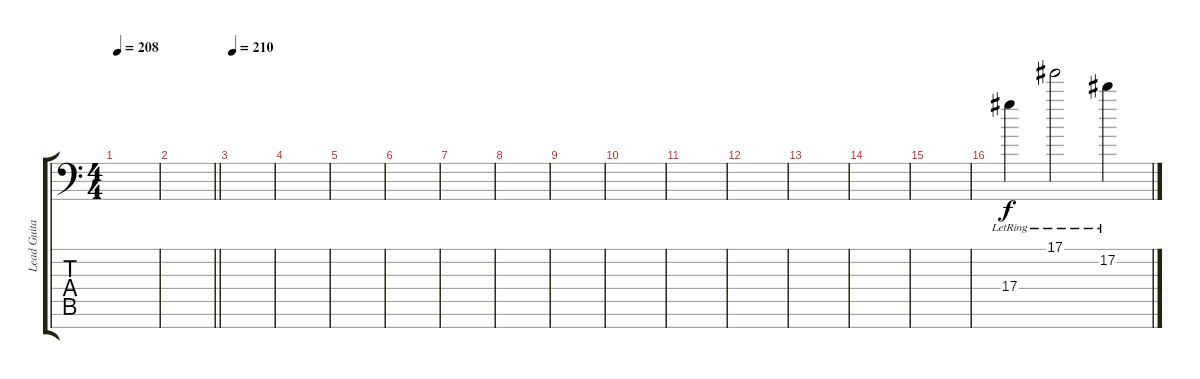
\track ("Lead Guitar #2" "Lead Guita") {instrument electricguitarjazz}
\staff {score tabs}
\tuning (Eb4 Bb3 F3 Eb3 Bb2 F2 Ab1) {hide}
\ts (4 4)
\tempo 208
\clef f4
\ks c
|
\barLineRight lightlight
|
\section ("" "")
\tempo 209
\tempo 210
|
|
|
|
|
|
|
|
|
|
|
|
|
17.4{lr}.4{volume 9} 17.1{lr}.2 17.2{lr}.4
